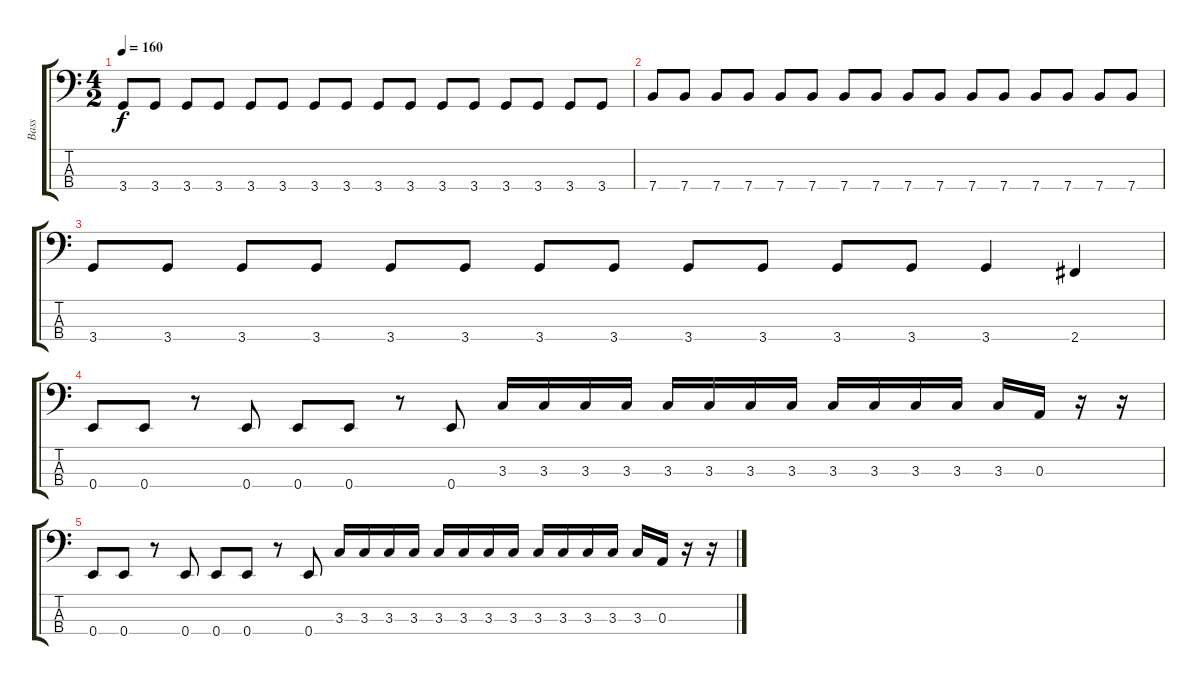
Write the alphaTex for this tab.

\track ("Bass" "Bass") {instrument electricbasspick}
\staff {score tabs}
\tuning (G2 D2 A1 E1) {hide}
\ts (4 2)
\tempo 160
\clef f4
\ks c
3.4.8{dy f} 3.4.8 3.4.8 3.4.8 3.4.8 3.4.8 3.4.8 3.4.8 3.4.8 3.4.8 3.4.8 3.4.8 3.4.8 3.4.8 3.4.8 3.4.8 |
7.4.8 7.4.8 7.4.8 7.4.8 7.4.8 7.4.8 7.4.8 7.4.8 7.4.8 7.4.8 7.4.8 7.4.8 7.4.8 7.4.8 7.4.8 7.4.8 |
3.4.8 3.4.8 3.4.8 3.4.8 3.4.8 3.4.8 3.4.8 3.4.8 3.4.8 3.4.8 3.4.8 3.4.8 3.4.4 2.4.4 |
0.4.8 0.4.8 r.8 0.4.8 0.4.8 0.4.8 r.8 0.4.8 3.3.16 3.3.16 3.3.16 3.3.16 3.3.16 3.3.16 3.3.16 3.3.16 3.3.16 3.3.16 3.3.16 3.3.16 3.3.16 0.3.16 r.16 r.16 |
0.4.8 0.4.8 r.8 0.4.8 0.4.8 0.4.8 r.8 0.4.8 3.3.16 3.3.16 3.3.16 3.3.16 3.3.16 3.3.16 3.3.16 3.3.16 3.3.16 3.3.16 3.3.16 3.3.16 3.3.16 0.3.16 r.16 r.16
